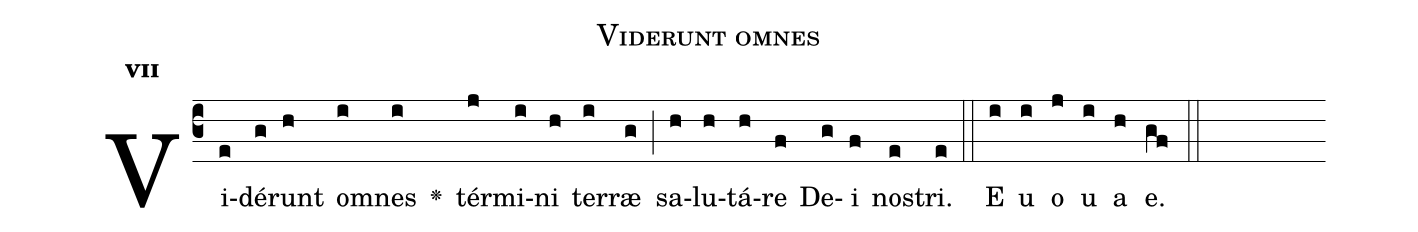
name:Viderunt omnes;
office-part:Antiphona;
mode:7;
%%
initial-style: 1;
name: Viderunt omnes;
book: calithes.it;
occasion: Sacratissimi cordis Iesu;
office-part: Officium lectionis Ant 3;
user-notes: ;
commentary: ;
annotation: 7a;
centering-scheme: english;
fontsize: 12;
font: OFLSortsMillGoudy;
height: 11;
width: 4.5;
%%
(c3)Vi(e)dé(g)runt(h) om(i)nes(i) <v>\greheightstar</v>() tér(j)mi(i)ni(h) ter(i)ræ(g) (;) sa(h)lu(h)tá(h)re(f) De(g)i(f) no(e)stri.(e) (::)
E(i) u(i) o(j) u(i) a(h) e.(gf) (::)
